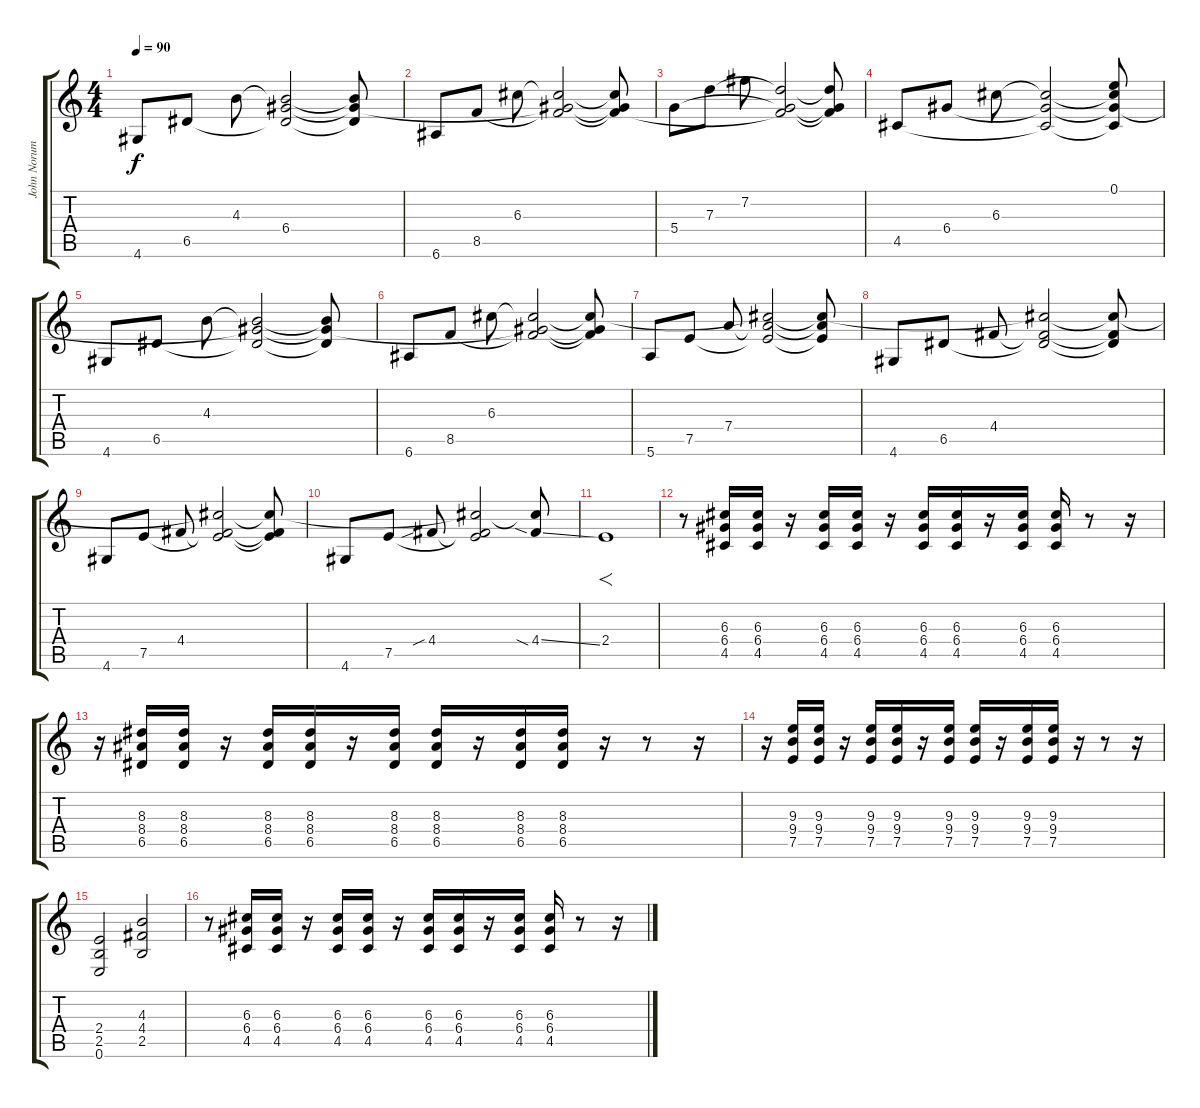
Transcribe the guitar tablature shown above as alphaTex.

\track ("John Norum" "John Norum") {instrument overdrivenguitar}
\staff {score tabs}
\tuning (E4 B3 G3 D3 A2 E2) {hide}
\ts (4 4)
\tempo 90
\clef g2
\ks c
4.6.8{dy f} 6.5.8 4.3.8 (4.3{t} 6.4{t} 6.5{t}).2 (4.3{t} 6.4{t} 6.5{t}).8 |
6.6.8 8.5.8 6.3.8 (6.3{t} 6.4{t} 8.5{t}).2 (6.3{t} 6.4{t} 8.5{t}).8 |
5.4.8 7.3.8 7.2.8 (7.3{t} 5.4{t} 8.5{t}).2 (7.3{t} 5.4{t} 8.5{t}).8 |
4.5.8 6.4.8 6.3.8 (6.3{t} 6.4{t} 4.5{t}).2 (0.1 6.3{t} 6.4{t} 4.5{t}).8 |
4.6.8 6.5.8 4.3.8 (4.3{t} 6.4{t} 6.5{t}).2 (4.3{t} 6.4{t} 6.5{t}).8 |
6.6.8 8.5.8 6.3.8 (6.3{t} 6.4{t} 8.5{t}).2 (6.3{t} 6.4{t} 8.5{t}).8 |
5.6.8 7.5.8 7.4.8 (6.3{t} 7.4{t} 7.5{t}).2 (6.3{t} 7.4{t} 7.5{t}).8 |
4.6.8 6.5.8 4.4.8 (6.3{t} 4.4{t} 6.5{t}).2 (6.3{t} 4.4{t} 6.5{t}).8 |
4.6.8 7.5.8 4.4.8 (6.3{t} 4.4{t} 7.5{t}).2 (6.3{t} 4.4{t} 7.5{t}).8 |
4.6.8 7.5.8 4.4{sib}.8 (6.3{t} 4.4{t} 7.5{t}).2 (6.3{t} 4.4{sia ss}).8 |
2.4.1{f} |
r.8 (6.3 6.4 4.5).16 (6.3 6.4 4.5).16 r.16 (6.3 6.4 4.5).16 (6.3 6.4 4.5).16 r.16 (6.3 6.4 4.5).16 (6.3 6.4 4.5).16 r.16 (6.3 6.4 4.5).16 (6.3 6.4 4.5).16 r.8 r.16 |
r.16 (8.3 8.4 6.5).16 (8.3 8.4 6.5).16 r.16 (8.3 8.4 6.5).16 (8.3 8.4 6.5).16 r.16 (8.3 8.4 6.5).16 (8.3 8.4 6.5).16 r.16 (8.3 8.4 6.5).16 (8.3 8.4 6.5).16 r.16 r.8 r.16 |
r.16 (9.3 9.4 7.5).16 (9.3 9.4 7.5).16 r.16 (9.3 9.4 7.5).16 (9.3 9.4 7.5).16 r.16 (9.3 9.4 7.5).16 (9.3 9.4 7.5).16 r.16 (9.3 9.4 7.5).16 (9.3 9.4 7.5).16 r.16 r.8 r.16 |
(2.4 2.5 0.6).2 (4.3 4.4 2.5).2 |
r.8 (6.3 6.4 4.5).16 (6.3 6.4 4.5).16 r.16 (6.3 6.4 4.5).16 (6.3 6.4 4.5).16 r.16 (6.3 6.4 4.5).16 (6.3 6.4 4.5).16 r.16 (6.3 6.4 4.5).16 (6.3 6.4 4.5).16 r.8 r.16
